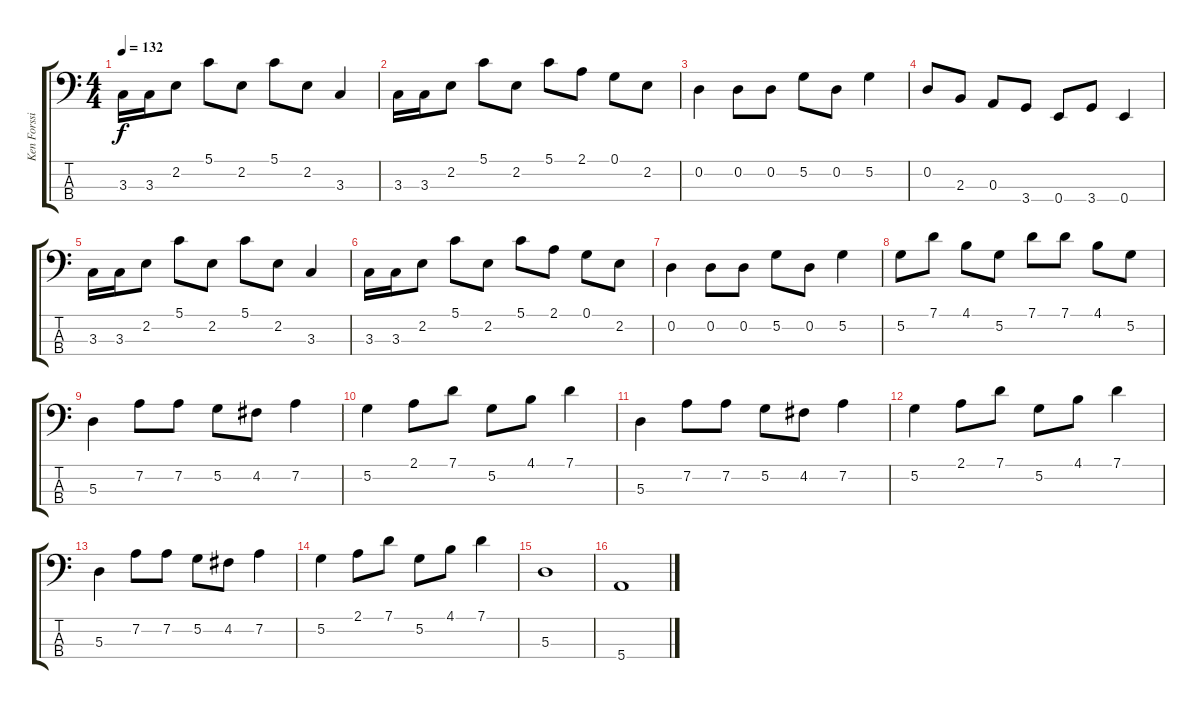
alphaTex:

\track ("Ken Forssi (bass guitar)" "Ken Forssi") {instrument electricbasspick}
\staff {score tabs}
\tuning (G2 D2 A1 E1) {hide}
\ts (4 4)
\tempo 132
\clef f4
\ks c
3.3.16{dy f} 3.3.16 2.2.8 5.1.8 2.2.8 5.1.8 2.2.8 3.3.4 |
3.3.16 3.3.16 2.2.8 5.1.8 2.2.8 5.1.8 2.1.8 0.1.8 2.2.8 |
0.2.4 0.2.8 0.2.8 5.2.8 0.2.8 5.2.4 |
0.2.8 2.3.8 0.3.8 3.4.8 0.4.8 3.4.8 0.4.4 |
3.3.16 3.3.16 2.2.8 5.1.8 2.2.8 5.1.8 2.2.8 3.3.4 |
3.3.16 3.3.16 2.2.8 5.1.8 2.2.8 5.1.8 2.1.8 0.1.8 2.2.8 |
0.2.4 0.2.8 0.2.8 5.2.8 0.2.8 5.2.4 |
5.2.8 7.1.8 4.1.8 5.2.8 7.1.8 7.1.8 4.1.8 5.2.8 |
5.3.4 7.2.8 7.2.8 5.2.8 4.2.8 7.2.4 |
5.2.4 2.1.8 7.1.8 5.2.8 4.1.8 7.1.4 |
5.3.4 7.2.8 7.2.8 5.2.8 4.2.8 7.2.4 |
5.2.4 2.1.8 7.1.8 5.2.8 4.1.8 7.1.4 |
5.3.4 7.2.8 7.2.8 5.2.8 4.2.8 7.2.4 |
5.2.4 2.1.8 7.1.8 5.2.8 4.1.8 7.1.4 |
5.3.1 |
5.4.1
